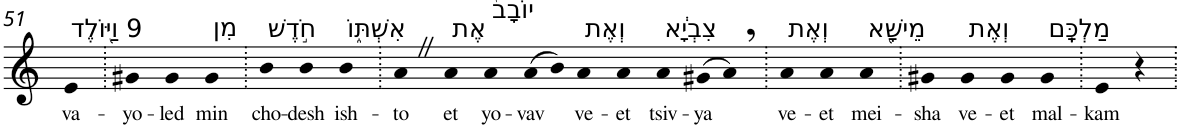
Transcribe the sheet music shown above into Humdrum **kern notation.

**kern	**text
*part1	*part1
*staff1	*staff1
*I"Piano	*
*I'Pno	*
!!LO:PB:g=z
*clefG2	*
*k[]	*
=51	=51
!LO:TX:a:t=9 וַיּ֖וֹלֶד	!
!	!LO:LY:b
4e	va-
=52.	=52.
!	!LO:LY:b
4g#X	-yo-
!	!LO:LY:b
4g#	-led
!LO:TX:a:t=מִן	!
!	!LO:LY:b
4g#	min
=53.	=53.
!LO:TX:a:t=חֹ֣דֶשׁ	!
!	!LO:LY:b
4b	cho-
!	!LO:LY:b
4b	-desh
!LO:TX:a:t=אִשְׁתּ֑וֹ	!
!	!LO:LY:b
4b	ish-
=54.	=54.
!	!LO:LY:b
4aZ	-to
!LO:TX:a:t=אֶת	!
!	!LO:LY:b
4a	et
!LO:TX:a:t=יוֹבָב֙	!
!	!LO:LY:b
4a	yo-
!	!LO:LY:b
(>8a	-vav
8b)	.
!LO:TX:a:t=וְאֶת	!
!	!LO:LY:b
4a	ve-
!	!LO:LY:b
4a	-et
!LO:TX:a:t=צִבְיָ֔א	!
!	!LO:LY:b
4a	tsiv-
!	!LO:LY:b
(>8g#X	-ya
8a,)	.
=55.	=55.
!LO:TX:a:t=וְאֶת	!
!	!LO:LY:b
4a	ve-
!	!LO:LY:b
4a	-et
!LO:TX:a:t=מֵישָׁ֖א	!
!	!LO:LY:b
4a	mei-
=56.	=56.
!	!LO:LY:b
4g#X	-sha
!LO:TX:a:t=וְאֶת	!
!	!LO:LY:b
4g#	ve-
!	!LO:LY:b
4g#	-et
!LO:TX:a:t=מַלְכָּֽם	!
!	!LO:LY:b
4g#	mal-
=57.	=57.
!	!LO:LY:b
4e	-kam
4r	.
=.	=.
*-	*-
